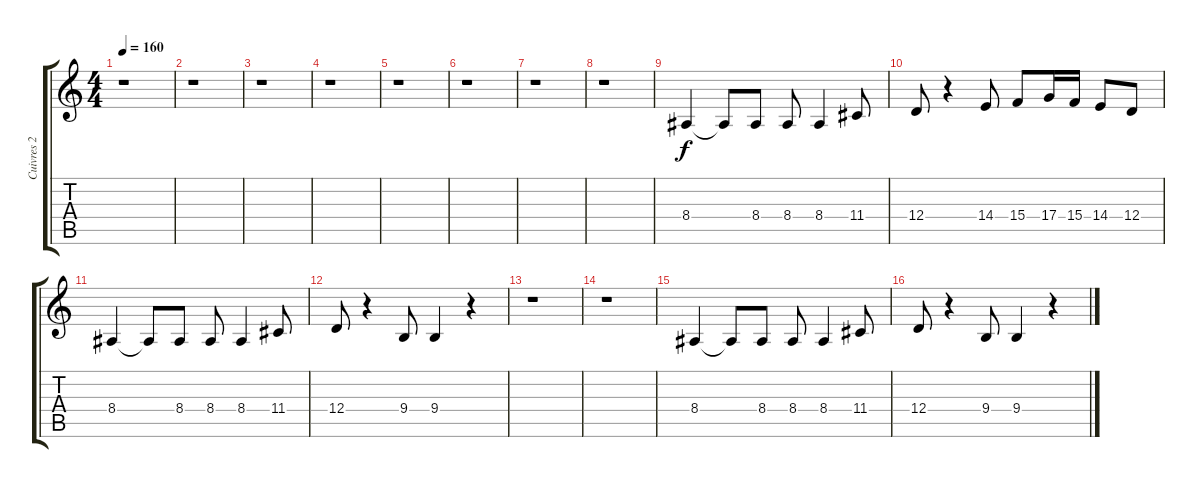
\track ("Cuivres 2" "Cuivres 2") {instrument trombone}
\staff {score tabs}
\tuning (E4 B3 G3 D3 A2 E2) {hide}
\ts (4 4)
\tempo 160
\clef g2
\ks c
r.1{dy f} |
r.1 |
r.1 |
r.1 |
r.1 |
r.1 |
r.1 |
r.1 |
8.4.4 8.4{t}.8 8.4.8 8.4.8 8.4.4 11.4.8 |
12.4.8 r.4 14.4.8 15.4.8 17.4.16 15.4.16 14.4.8 12.4.8 |
8.4.4 8.4{t}.8 8.4.8 8.4.8 8.4.4 11.4.8 |
12.4.8 r.4 9.4.8 9.4.4 r.4 |
r.1 |
r.1 |
8.4.4 8.4{t}.8 8.4.8 8.4.8 8.4.4 11.4.8 |
12.4.8 r.4 9.4.8 9.4.4 r.4
